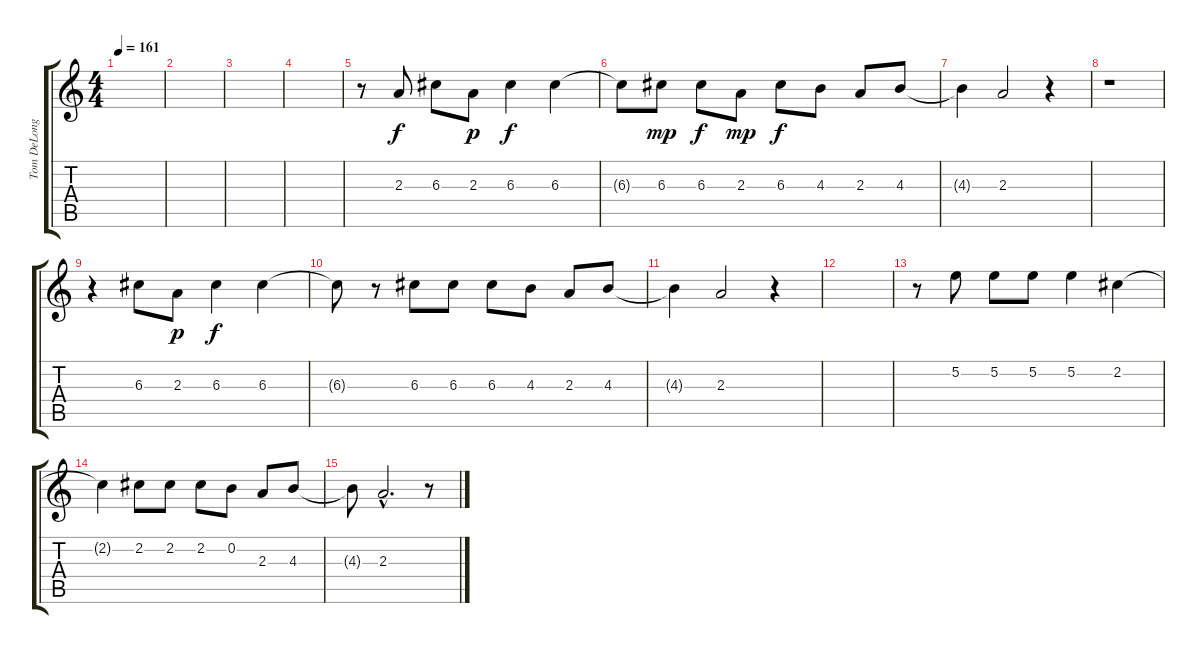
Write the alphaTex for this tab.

\track ("Tom DeLonge - Vocal" "Tom DeLong") {instrument lead2sawtooth}
\staff {score tabs}
\tuning (E5 B4 G4 D4 A3 E3) {hide}
\ts (4 4)
\tempo 161
\clef g2
\ks c
|
|
|
|
r.8 2.3.8 6.3.8 2.3.8{dy p} 6.3.4{dy f} 6.3.4 |
6.3{t}.8 6.3.8{dy mp} 6.3.8{dy f} 2.3.8{dy mp} 6.3.8{dy f} 4.3.8 2.3.8 4.3.8 |
4.3{t}.4 2.3.2 r.4 |
r.1 |
r.4 6.3.8 2.3.8{dy p} 6.3.4{dy f} 6.3.4 |
6.3{t}.8 r.8 6.3.8 6.3.8 6.3.8 4.3.8 2.3.8 4.3.8 |
4.3{t}.4 2.3.2 r.4 |
|
r.8 5.2.8 5.2.8 5.2.8 5.2.4 2.2.4 |
2.2{t}.4 2.2.8 2.2.8 2.2.8 0.2.8 2.3.8 4.3.8 |
4.3{t}.8 2.3{hac}.2{d} r.8
